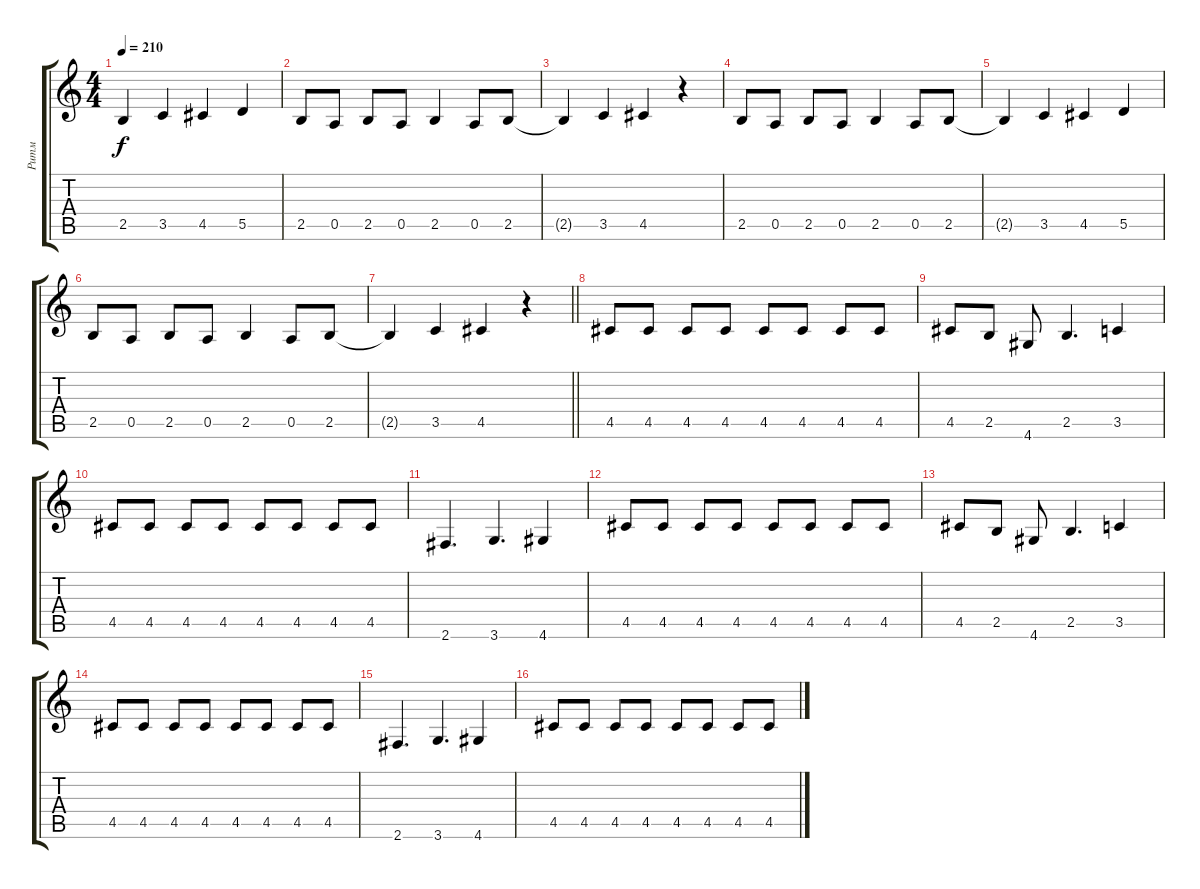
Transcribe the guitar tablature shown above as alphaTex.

\track ("Ритм" "Ритм") {instrument distortionguitar}
\staff {score tabs}
\tuning (E4 B3 G3 D3 A2 E2) {hide}
\ts (4 4)
\tempo 210
\clef g2
\ks c
2.5{t}.4{dy f} 3.5.4 4.5.4 5.5.4 |
2.5.8 0.5.8 2.5.8 0.5.8 2.5.4 0.5.8 2.5.8 |
2.5{t}.4 3.5.4 4.5.4 r.4 |
2.5.8 0.5.8 2.5.8 0.5.8 2.5.4 0.5.8 2.5.8 |
2.5{t}.4 3.5.4 4.5.4 5.5.4 |
2.5.8 0.5.8 2.5.8 0.5.8 2.5.4 0.5.8 2.5.8 |
\barLineRight lightlight
2.5{t}.4 3.5.4 4.5.4 r.4 |
\section ("" "")
4.5.8 4.5.8 4.5.8 4.5.8 4.5.8 4.5.8 4.5.8 4.5.8 |
4.5.8 2.5.8 4.6.8 2.5.4{d} 3.5.4 |
4.5.8 4.5.8 4.5.8 4.5.8 4.5.8 4.5.8 4.5.8 4.5.8 |
2.6.4{d} 3.6.4{d} 4.6.4 |
4.5.8 4.5.8 4.5.8 4.5.8 4.5.8 4.5.8 4.5.8 4.5.8 |
4.5.8 2.5.8 4.6.8 2.5.4{d} 3.5.4 |
4.5.8 4.5.8 4.5.8 4.5.8 4.5.8 4.5.8 4.5.8 4.5.8 |
2.6.4{d} 3.6.4{d} 4.6.4 |
4.5.8 4.5.8 4.5.8 4.5.8 4.5.8 4.5.8 4.5.8 4.5.8
